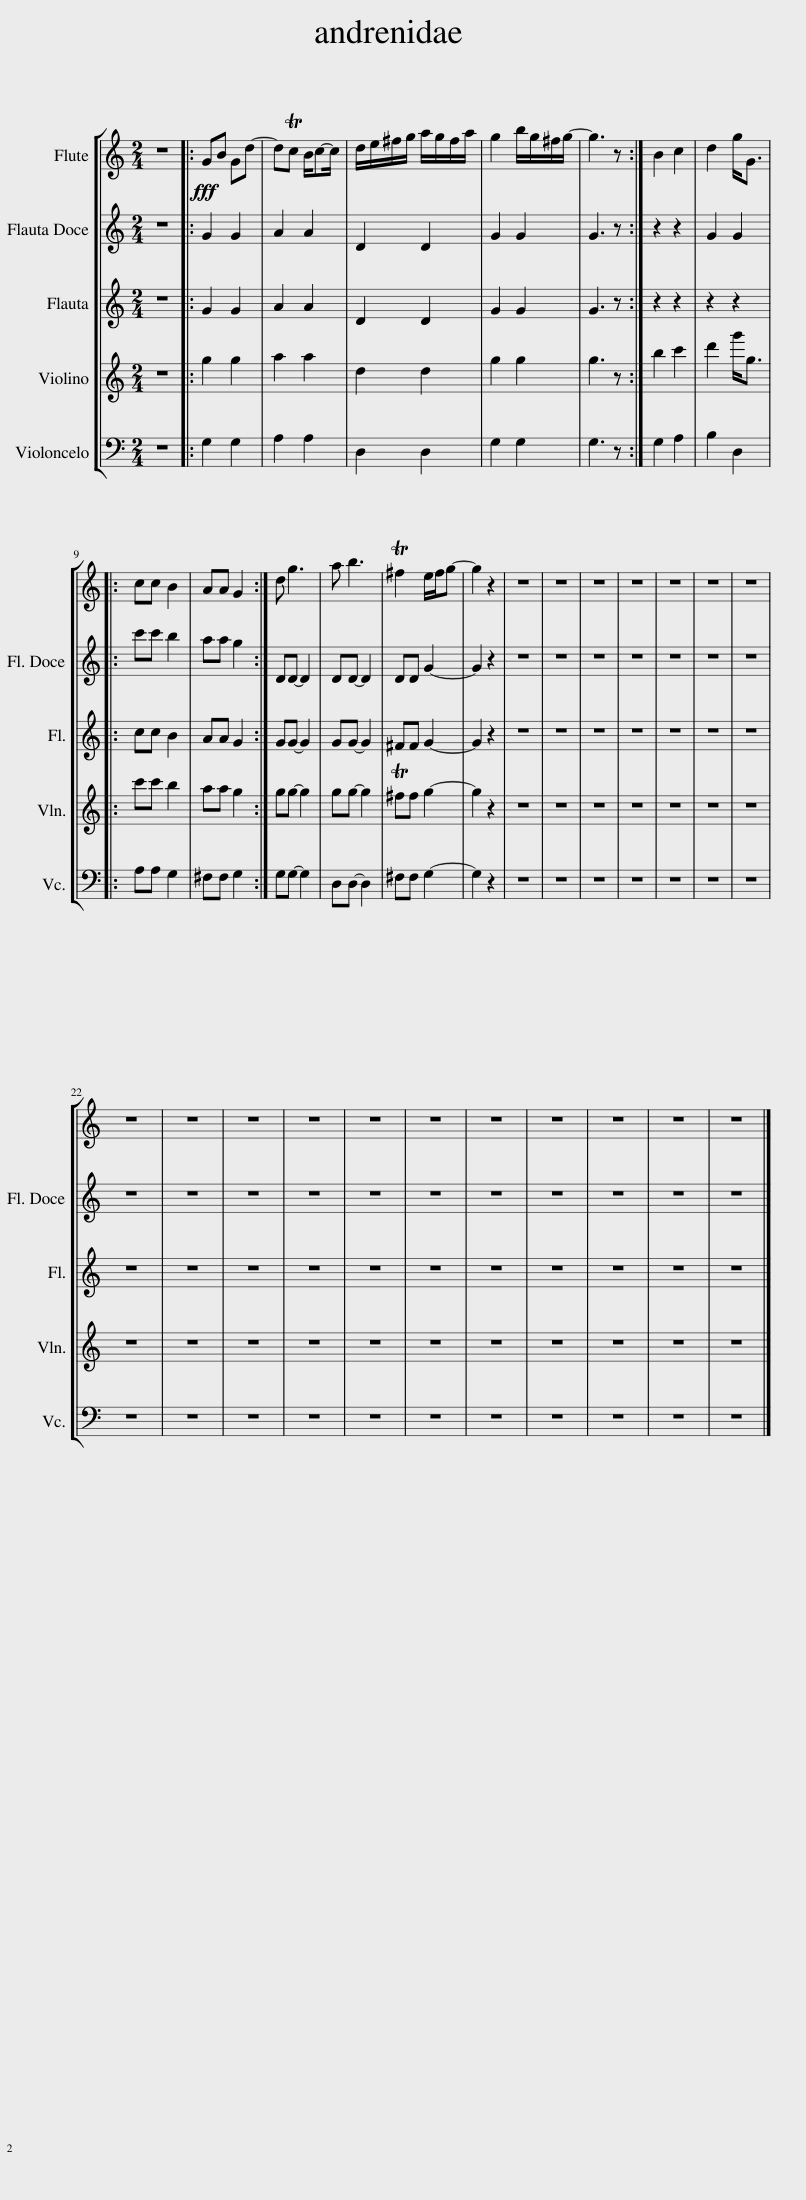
X:1
%%score [ 1 2 3 4 5 ]
L:1/8
M:2/4
I:linebreak $
K:C
V:1 treble
V:2 treble
V:3 treble
V:4 treble
V:5 bass
V:1
 z4 |:!fff! GB Gd- | dTc B/c-c/ | d/e/^f/g/ a/g/f/a/ | g2 b/g/^f/g/- | %5
 g3 z :| B2 c2 | d2 g<G |:$ cc B2 | AA G2 :| %10
 d g3 | a b3 | T^f2 e/f/g- | g2 z2 | z4 | %15
 z4 | z4 | z4 | z4 | z4 | %20
 z4 |$ z4 | z4 | z4 | z4 | %25
 z4 | z4 | z4 | z4 | z4 | %30
 z4 | z4 |] %32
V:2
 z4 |: G2 G2 | A2 A2 | D2 D2 | G2 G2 | %5
 G3 z :| z2 z2 | G2 G2 |:$ c'c' b2 | aa g2 :| %10
 DD- D2 | DD- D2 | DD G2- | G2 z2 | z4 | %15
 z4 | z4 | z4 | z4 | z4 | %20
 z4 |$ z4 | z4 | z4 | z4 | %25
 z4 | z4 | z4 | z4 | z4 | %30
 z4 | z4 |] %32
V:3
 z4 |: G2 G2 | A2 A2 | D2 D2 | G2 G2 | %5
 G3 z :| z2 z2 | z2 z2 |:$ cc B2 | AA G2 :| %10
 GG- G2 | GG- G2 | ^FF G2- | G2 z2 | z4 | %15
 z4 | z4 | z4 | z4 | z4 | %20
 z4 |$ z4 | z4 | z4 | z4 | %25
 z4 | z4 | z4 | z4 | z4 | %30
 z4 | z4 |] %32
V:4
 z4 |: g2 g2 | a2 a2 | d2 d2 | g2 g2 | %5
 g3 z :| b2 c'2 | d'2 g'<g |:$ c'c' b2 | aa g2 :| %10
 gg- g2 | gg- g2 | T^ff g2- | g2 z2 | z4 | %15
 z4 | z4 | z4 | z4 | z4 | %20
 z4 |$ z4 | z4 | z4 | z4 | %25
 z4 | z4 | z4 | z4 | z4 | %30
 z4 | z4 |] %32
V:5
 z4 |: G,2 G,2 | A,2 A,2 | D,2 D,2 | G,2 G,2 | %5
 G,3 z :| G,2 A,2 | B,2 D,2 |:$ A,A, G,2 | ^F,F, G,2 :| %10
 G,G,- G,2 | D,D,- D,2 | ^F,F, G,2- | G,2 z2 | z4 | %15
 z4 | z4 | z4 | z4 | z4 | %20
 z4 |$ z4 | z4 | z4 | z4 | %25
 z4 | z4 | z4 | z4 | z4 | %30
 z4 | z4 |] %32
